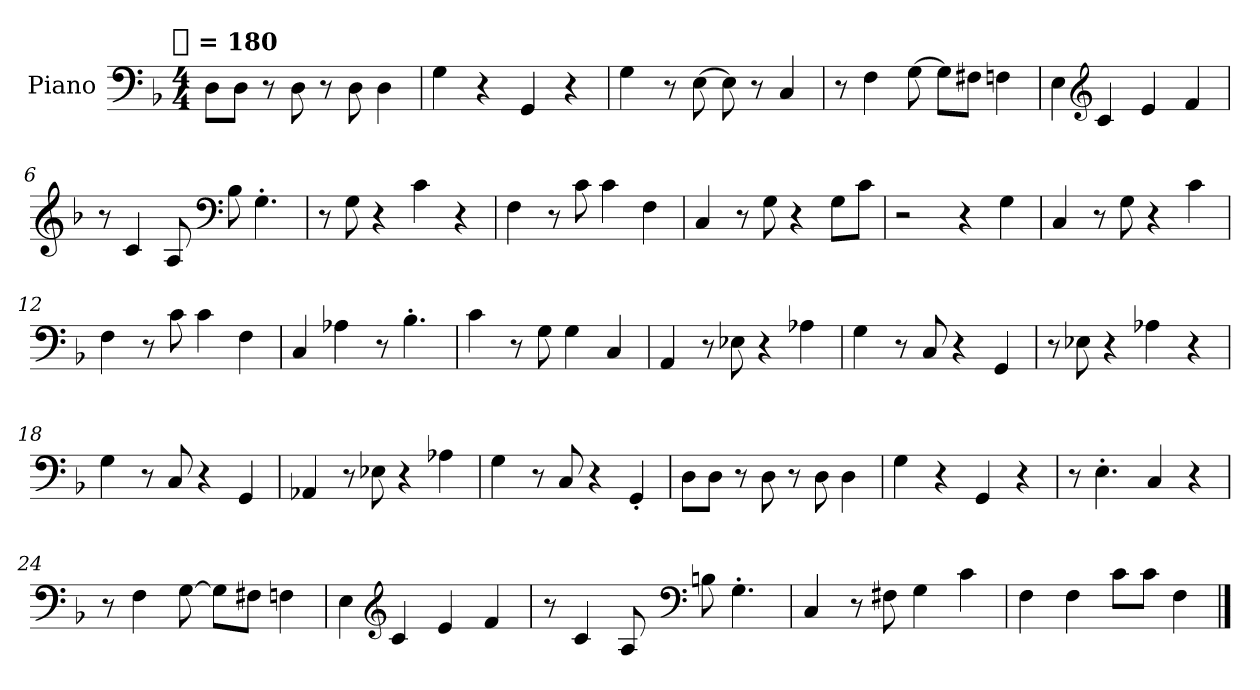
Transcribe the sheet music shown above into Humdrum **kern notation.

**kern
*part1
*staff1
*I"Piano
*I'Pno.
*clefF4
*k[b-]
!!LO:TX:omd:t=[quarter] = 180
*M4/4
*MM180
=1
8DL
8DJ
8r
8D
8r
8D
4D
=2
4G
4r
4GG
4r
=3
4G
8r
[8E
8E]
8r
4C
=4
8r
4F
[8G
8GL]
8F#XJ
4Fn
=5
4E
*clefG2
4c
4e
4f
!!LO:LB:g=z
=6
8r
4c
8A
*clefF4
8B-
4.G'
=7
8r
8G
4r
4c
4r
=8
4F
8r
8c
4c
4F
=9
4C
8r
8G
4r
8GL
8cJ
=10
2r
4r
4G
=11
4C
8r
8G
4r
4c
!!LO:LB:g=z
=12
4F
8r
8c
4c
4F
=13
4C
4A-X
8r
4.B-'
=14
4c
8r
8G
4G
4C
=15
4AA
8r
8E-X
4r
4A-X
=16
4G
8r
8C
4r
4GG
=17
8r
8E-X
4r
4A-X
4r
!!LO:LB:g=z
=18
4G
8r
8C
4r
4GG
=19
4AA-X
8r
8E-X
4r
4A-X
=20
4G
8r
8C
4r
4GG'
=21
8DL
8DJ
8r
8D
8r
8D
4D
=22
4G
4r
4GG
4r
=23
8r
4.E'
4C
4r
!!LO:LB:g=z
=24
8r
4F
[8G
8GL]
8F#XJ
4Fn
=25
4E
*clefG2
4c
4e
4f
=26
8r
4c
8A
*clefF4
8Bn
4.G'
=27
4C
8r
8F#X
4G
4c
=28
4F
4F
8cL
8cJ
4F
==
*-
